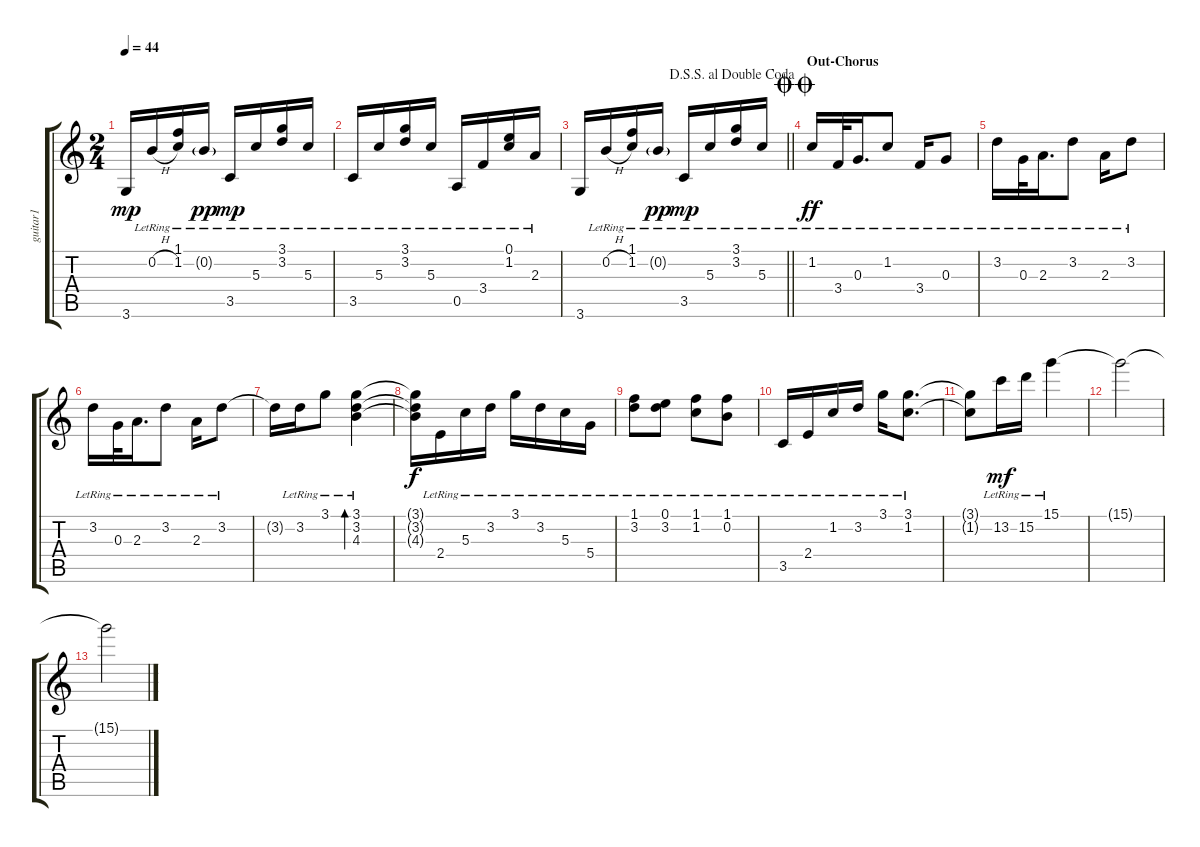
\track ("guitar1" "guitar1") {instrument electricguitarjazz}
\staff {score tabs}
\tuning (E4 B3 G3 D3 A2 E2) {hide}
\ts (2 4)
\tempo 44
\clef g2
\ks c
3.6.16{dy mp} 0.2{h lr}.16 (1.1{lr} 1.2{lr}).16 0.2{g lr}.16{dy pp} 3.5{lr}.16{dy mp} 5.3{lr}.16 (3.1{lr} 3.2{lr}).16 5.3{lr}.16 |
3.5{lr}.16 5.3{lr}.16 (3.1{lr} 3.2{lr}).16 5.3{lr}.16 0.5{lr}.16 3.4{lr}.16 (0.1{lr} 1.2{lr}).16 2.3{lr}.16 |
\jump dalsegnosegnoaldoublecoda
\barLineRight lightlight
3.6.16 0.2{h lr}.16 (1.1{lr} 1.2{lr}).16 0.2{g lr}.16{dy pp} 3.5{lr}.16{dy mp} 5.3{lr}.16 (3.1{lr} 3.2{lr}).16 5.3{lr}.16 |
\section ("" "Out-Chorus")
\jump doublecoda
1.2{lr}.16{dy ff} 3.4{lr}.32 0.3{lr}.16{d} 1.2{lr}.8 3.4{lr}.16 0.3{lr}.8 |
3.2{lr}.16 0.3{lr}.32 2.3{lr}.16{d} 3.2{lr}.8 2.3{lr}.16 3.2{lr}.8 |
3.2{lr}.16 0.3{lr}.32 2.3{lr}.16{d} 3.2{lr}.8 2.3{lr}.16 3.2{lr}.8 |
3.2{t}.16 3.2{lr}.16 3.1{lr}.8 (3.1{lr} 3.2{lr} 4.3{lr}).4{bd 30} |
(3.1{t} 3.2{t} 4.3{t}).16{dy f} 2.4{lr}.16 5.3{lr}.16 3.2{lr}.16 3.1{lr}.16 3.2{lr}.16 5.3{lr}.16 5.4{lr}.16 |
(1.1{lr} 3.2{lr}).8 (0.1{lr} 3.2{lr}).8 (1.1{lr} 1.2{lr}).8 (1.1{lr} 0.2{lr}).8 |
3.5{lr}.16 2.4{lr}.16 1.2{lr}.16 3.2{lr}.16 3.1{lr}.16 (3.1{lr} 1.2{lr}).8{d} |
(3.1{t} 1.2{t}).8 13.2{lr}.16{dy mf} 15.2{lr}.16 15.1{lr}.4 |
15.1{t}.2 |
15.1{t}.2
